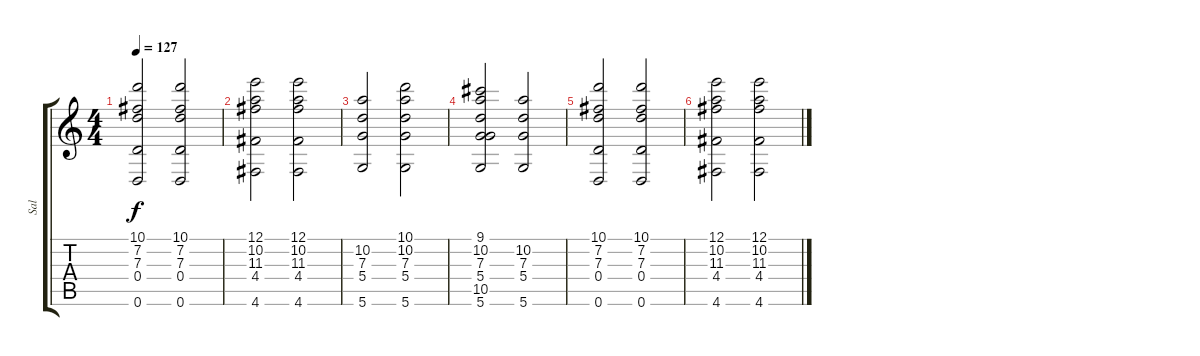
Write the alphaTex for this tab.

\track ("Sal" "Sal") {instrument distortionguitar}
\staff {score tabs}
\tuning (E4 B3 G3 D3 A2 D2) {hide}
\ts (4 4)
\tempo 127
\clef g2
\ks c
(10.1 7.2 7.3 0.4 0.6).2{dy f} (10.1 7.2 7.3 0.4 0.6).2 |
(12.1 10.2 11.3 4.4 4.6).2 (12.1 10.2 11.3 4.4 4.6).2 |
(10.2 7.3 5.4 5.6).2 (10.1 10.2 7.3 5.4 5.6).2 |
(9.1 10.2 7.3 5.4 10.5 5.6).2 (10.2 7.3 5.4 5.6).2 |
(10.1 7.2 7.3 0.4 0.6).2 (10.1 7.2 7.3 0.4 0.6).2 |
(12.1 10.2 11.3 4.4 4.6).2 (12.1 10.2 11.3 4.4 4.6).2
